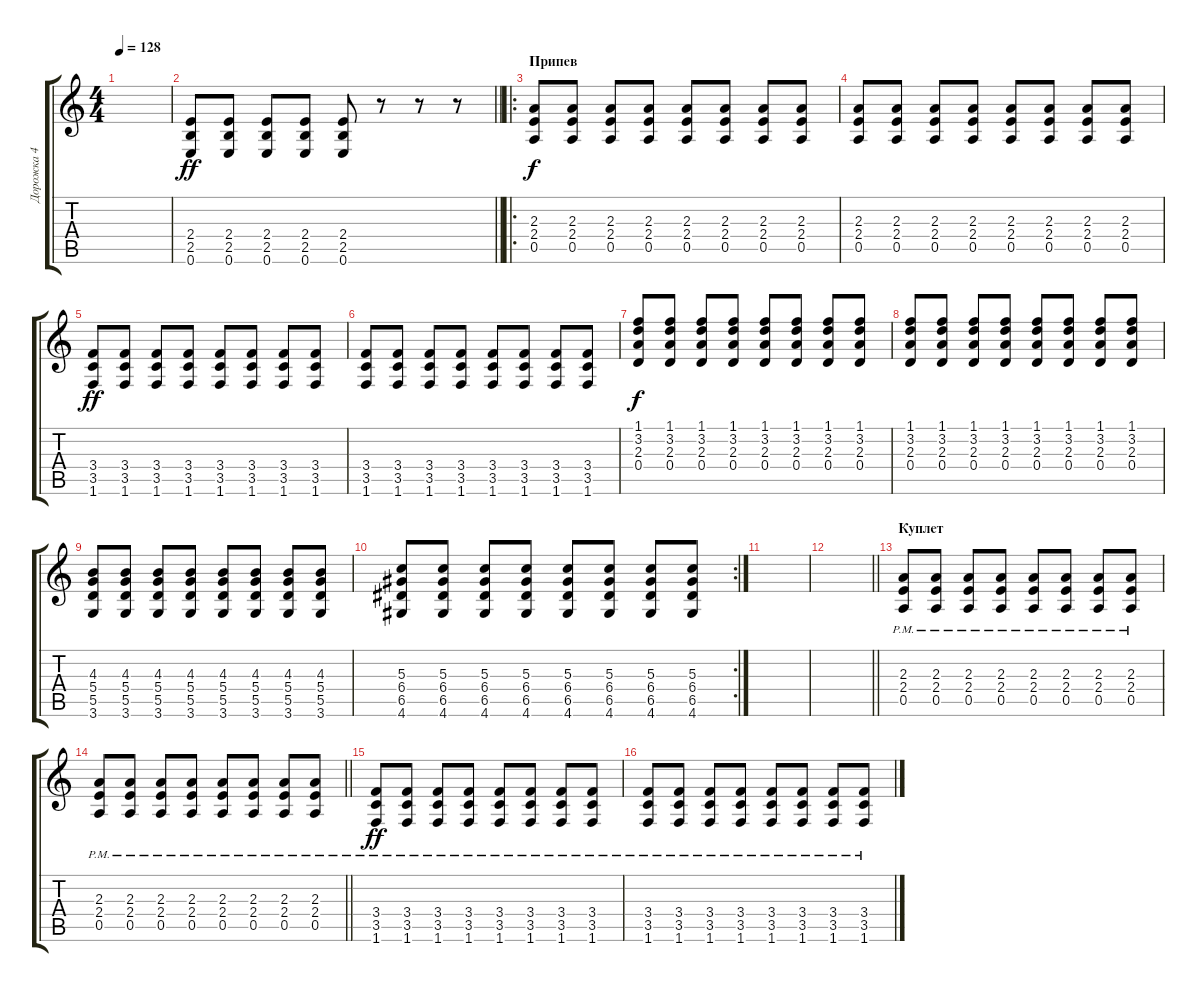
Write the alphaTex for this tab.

\track ("Дорожка 4" "Дорожка 4") {instrument distortionguitar}
\staff {score tabs}
\tuning (E4 B3 G3 D3 A2 E2) {hide}
\ts (4 4)
\tempo 128
\clef g2
\ks c
|
\barLineRight lightlight
(2.4 2.5 0.6).8{dy ff} (2.4 2.5 0.6).8 (2.4 2.5 0.6).8 (2.4 2.5 0.6).8 (2.4 2.5 0.6).8 r.8 r.8 r.8 |
\ro
\section ("" "Припев")
(2.3 2.4 0.5).8{dy f balance 16} (2.3 2.4 0.5).8 (2.3 2.4 0.5).8 (2.3 2.4 0.5).8 (2.3 2.4 0.5).8 (2.3 2.4 0.5).8 (2.3 2.4 0.5).8 (2.3 2.4 0.5).8 |
(2.3 2.4 0.5).8 (2.3 2.4 0.5).8 (2.3 2.4 0.5).8 (2.3 2.4 0.5).8 (2.3 2.4 0.5).8 (2.3 2.4 0.5).8 (2.3 2.4 0.5).8 (2.3 2.4 0.5).8 |
(3.4 3.5 1.6).8{dy ff} (3.4 3.5 1.6).8 (3.4 3.5 1.6).8 (3.4 3.5 1.6).8 (3.4 3.5 1.6).8 (3.4 3.5 1.6).8 (3.4 3.5 1.6).8 (3.4 3.5 1.6).8 |
(3.4 3.5 1.6).8 (3.4 3.5 1.6).8 (3.4 3.5 1.6).8 (3.4 3.5 1.6).8 (3.4 3.5 1.6).8 (3.4 3.5 1.6).8 (3.4 3.5 1.6).8 (3.4 3.5 1.6).8 |
(1.1 3.2 2.3 0.4).8{dy f} (1.1 3.2 2.3 0.4).8 (1.1 3.2 2.3 0.4).8 (1.1 3.2 2.3 0.4).8 (1.1 3.2 2.3 0.4).8 (1.1 3.2 2.3 0.4).8 (1.1 3.2 2.3 0.4).8 (1.1 3.2 2.3 0.4).8 |
(1.1 3.2 2.3 0.4).8 (1.1 3.2 2.3 0.4).8 (1.1 3.2 2.3 0.4).8 (1.1 3.2 2.3 0.4).8 (1.1 3.2 2.3 0.4).8 (1.1 3.2 2.3 0.4).8 (1.1 3.2 2.3 0.4).8 (1.1 3.2 2.3 0.4).8 |
(4.3 5.4 5.5 3.6).8 (4.3 5.4 5.5 3.6).8 (4.3 5.4 5.5 3.6).8 (4.3 5.4 5.5 3.6).8 (4.3 5.4 5.5 3.6).8 (4.3 5.4 5.5 3.6).8 (4.3 5.4 5.5 3.6).8 (4.3 5.4 5.5 3.6).8 |
\rc 2
(5.3 6.4 6.5 4.6).8 (5.3 6.4 6.5 4.6).8 (5.3 6.4 6.5 4.6).8 (5.3 6.4 6.5 4.6).8 (5.3 6.4 6.5 4.6).8 (5.3 6.4 6.5 4.6).8 (5.3 6.4 6.5 4.6).8 (5.3 6.4 6.5 4.6).8 |
|
\barLineRight lightlight
|
\section ("" "Куплет")
(2.3{pm} 2.4{pm} 0.5{pm}).8{balance 16 instrument distortionguitar} (2.3{pm} 2.4{pm} 0.5{pm}).8 (2.3{pm} 2.4{pm} 0.5{pm}).8 (2.3{pm} 2.4{pm} 0.5{pm}).8 (2.3{pm} 2.4{pm} 0.5{pm}).8 (2.3{pm} 2.4{pm} 0.5{pm}).8 (2.3{pm} 2.4{pm} 0.5{pm}).8 (2.3{pm} 2.4{pm} 0.5{pm}).8 |
\barLineRight lightlight
(2.3{pm} 2.4{pm} 0.5{pm}).8 (2.3{pm} 2.4{pm} 0.5{pm}).8 (2.3{pm} 2.4{pm} 0.5{pm}).8 (2.3{pm} 2.4{pm} 0.5{pm}).8 (2.3{pm} 2.4{pm} 0.5{pm}).8 (2.3{pm} 2.4{pm} 0.5{pm}).8 (2.3{pm} 2.4{pm} 0.5{pm}).8 (2.3{pm} 2.4{pm} 0.5{pm}).8 |
(3.4{pm} 3.5{pm} 1.6{pm}).8{dy ff} (3.4{pm} 3.5{pm} 1.6{pm}).8 (3.4{pm} 3.5{pm} 1.6{pm}).8 (3.4{pm} 3.5{pm} 1.6{pm}).8 (3.4{pm} 3.5{pm} 1.6{pm}).8 (3.4{pm} 3.5{pm} 1.6{pm}).8 (3.4{pm} 3.5{pm} 1.6{pm}).8 (3.4{pm} 3.5{pm} 1.6{pm}).8 |
(3.4{pm} 3.5{pm} 1.6{pm}).8 (3.4{pm} 3.5{pm} 1.6{pm}).8 (3.4{pm} 3.5{pm} 1.6{pm}).8 (3.4{pm} 3.5{pm} 1.6{pm}).8 (3.4{pm} 3.5{pm} 1.6{pm}).8 (3.4{pm} 3.5{pm} 1.6{pm}).8 (3.4{pm} 3.5{pm} 1.6{pm}).8 (3.4{pm} 3.5{pm} 1.6{pm}).8
